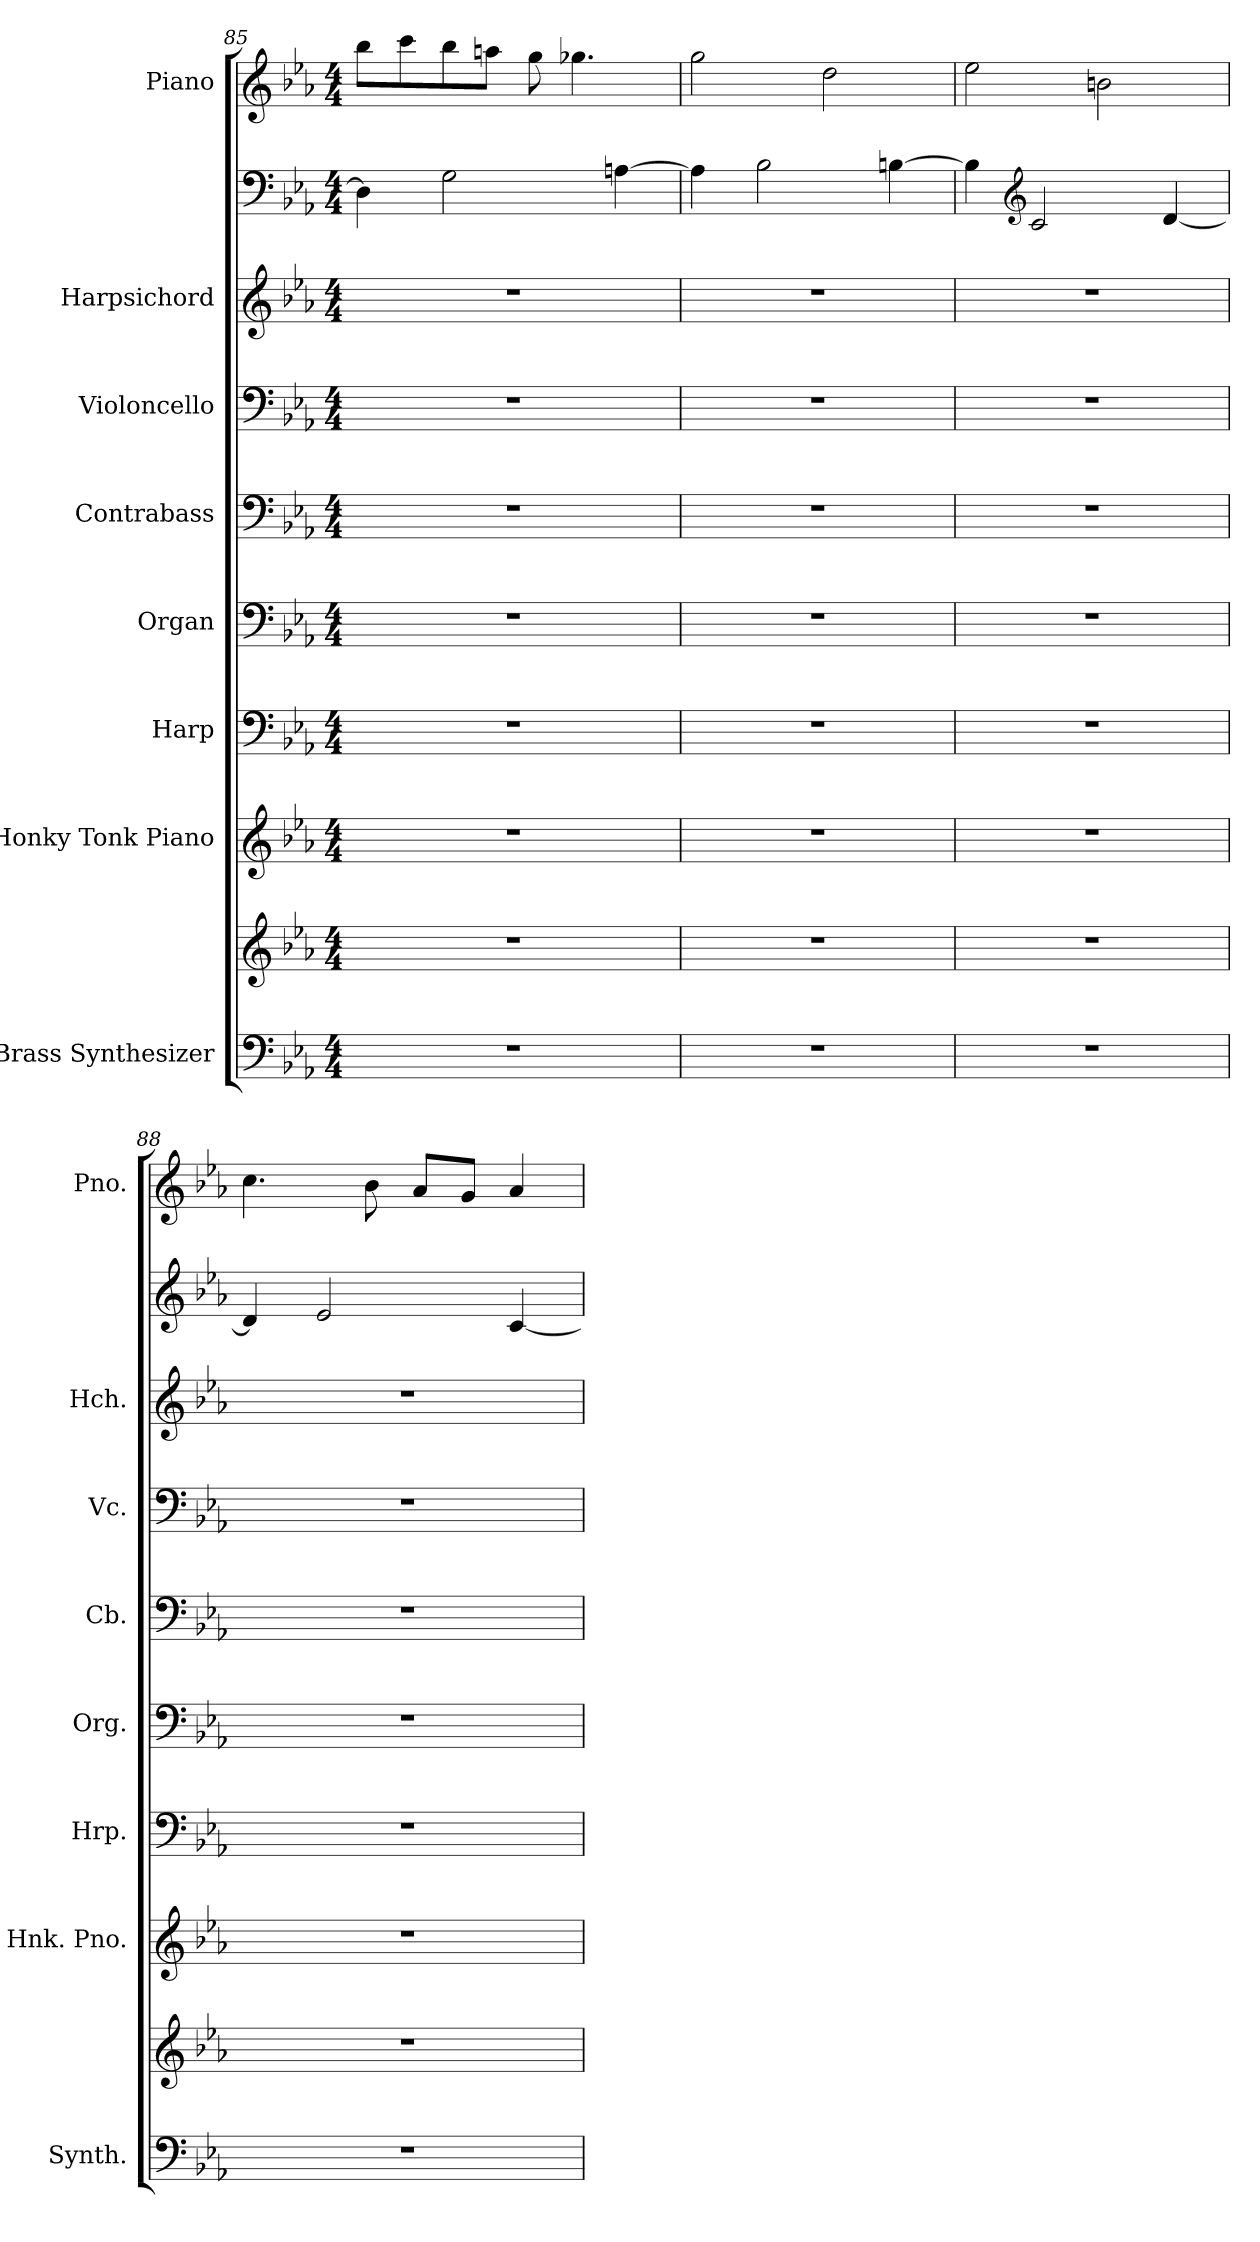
**kern	**kern	**kern	**kern	**kern	**kern	**kern	**kern	**kern	**kern
*part8	*part8	*part7	*part6	*part5	*part4	*part3	*part2	*part2	*part1
*staff10	*staff9	*staff8	*staff7	*staff6	*staff5	*staff4	*staff3	*staff2	*staff1
*I"Brass Synthesizer	*	*I"Honky Tonk Piano	*I"Harp	*I"Organ	*I"Contrabass	*I"Violoncello	*I"Harpsichord	*	*I"Piano
*I'Synth.	*	*I'Hnk. Pno.	*I'Hrp.	*I'Org.	*I'Cb.	*I'Vc.	*I'Hch.	*	*I'Pno.
!!LO:PB:g=z
*clefF4	*clefG2	*clefG2	*clefF4	*clefF4	*clefF4	*clefF4	*clefG2	*clefF4	*clefG2
*	*	*	*	*	*ITrd7c12	*	*	*	*
*k[b-e-a-]	*k[b-e-a-]	*k[b-e-a-]	*k[b-e-a-]	*k[b-e-a-]	*k[b-e-a-]	*k[b-e-a-]	*k[b-e-a-]	*k[b-e-a-]	*k[b-e-a-]
*M4/4	*M4/4	*M4/4	*M4/4	*M4/4	*M4/4	*M4/4	*M4/4	*M4/4	*M4/4
=85	=85	=85	=85	=85	=85	=85	=85	=85	=85
1r	1r	1r	1r	1r	1r	1r	1r	4D\]	8bb-\L
.	.	.	.	.	.	.	.	.	8ccc\
.	.	.	.	.	.	.	.	2G\	8bb-\
.	.	.	.	.	.	.	.	.	8aan\J
.	.	.	.	.	.	.	.	.	8gg\
.	.	.	.	.	.	.	.	.	4.gg-X\
.	.	.	.	.	.	.	.	[4An\	.
=86	=86	=86	=86	=86	=86	=86	=86	=86	=86
1r	1r	1r	1r	1r	1r	1r	1r	4A\]	2gg\
.	.	.	.	.	.	.	.	2B-\	.
.	.	.	.	.	.	.	.	.	2dd\
.	.	.	.	.	.	.	.	[4Bn\	.
=87	=87	=87	=87	=87	=87	=87	=87	=87	=87
1r	1r	1r	1r	1r	1r	1r	1r	4B\]	2ee-\
*	*	*	*	*	*	*	*	*clefG2	*
.	.	.	.	.	.	.	.	2c/	.
.	.	.	.	.	.	.	.	.	2bn\
.	.	.	.	.	.	.	.	[4d/	.
=88	=88	=88	=88	=88	=88	=88	=88	=88	=88
1r	1r	1r	1r	1r	1r	1r	1r	4d/]	4.cc\
.	.	.	.	.	.	.	.	2e-/	.
.	.	.	.	.	.	.	.	.	8b-\
.	.	.	.	.	.	.	.	.	8a-/L
.	.	.	.	.	.	.	.	.	8g/J
.	.	.	.	.	.	.	.	[4c/	4a-/
=	=	=	=	=	=	=	=	=	=
*-	*-	*-	*-	*-	*-	*-	*-	*-	*-
